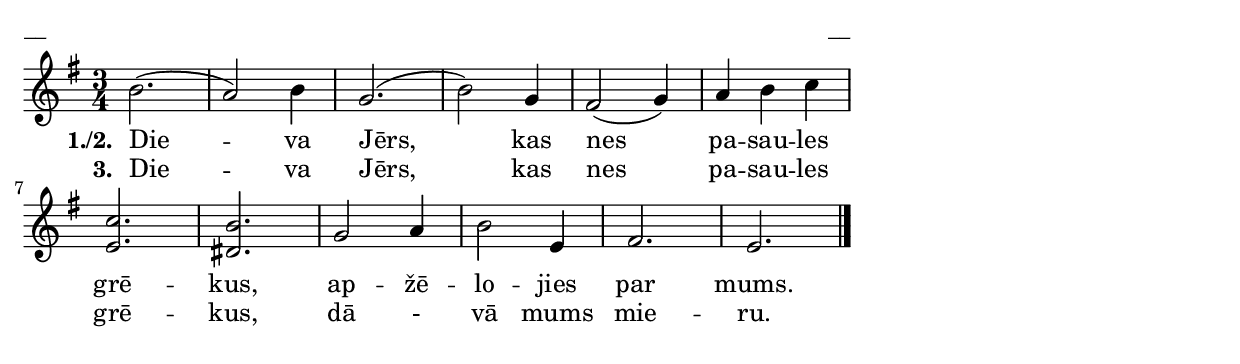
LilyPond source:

\version "2.13.18"


\paper {
line-width = 14\cm
left-margin = 0.4\cm
between-system-padding = 0.1\cm
between-system-space = 0.1\cm
}

\layout {
indent = #0
ragged-last = ##f
}

voiceA = \relative c''{
\clef "treble"
\key e \minor
\time 3/4
b2. (| a2) b4| g2. (| b2) g4 | fis2 (g4) | a b c | <e, c'>2. | <dis b'> | g2 a4 | b2 e,4 | fis2. | e \bar "|."
}

lyricA = \lyricmode {
\set stanza = #"1./2. "
Die -- va Jērs, kas nes pa -- sau -- les grē -- kus, ap -- žē -- lo -- jies par mums.
}
lyricB = \lyricmode {
\set stanza = #"3. "
Die -- va Jērs, kas nes pa -- sau -- les grē -- kus, dā - vā mums mie -- ru.
}

fullScore = <<
%\new ChordNames { \chordsA }
\new Staff {
<<
\new Voice = "voiceA" { \oneVoice \autoBeamOff \voiceA }
\lyricsto "voiceA" \new Lyrics \lyricA
\lyricsto "voiceA" \new Lyrics \lyricB
>>
}
>>


\score {
\fullScore
\header { piece = "__" opus = "__" }
}
\markup { \with-color #(x11-color 'white) \sans \smaller "aaa" }
\score {
\unfoldRepeats
\fullScore
\midi {
\context { \Staff \remove "Staff_performer" }
\context { \Voice \consists "Staff_performer" }
}
}